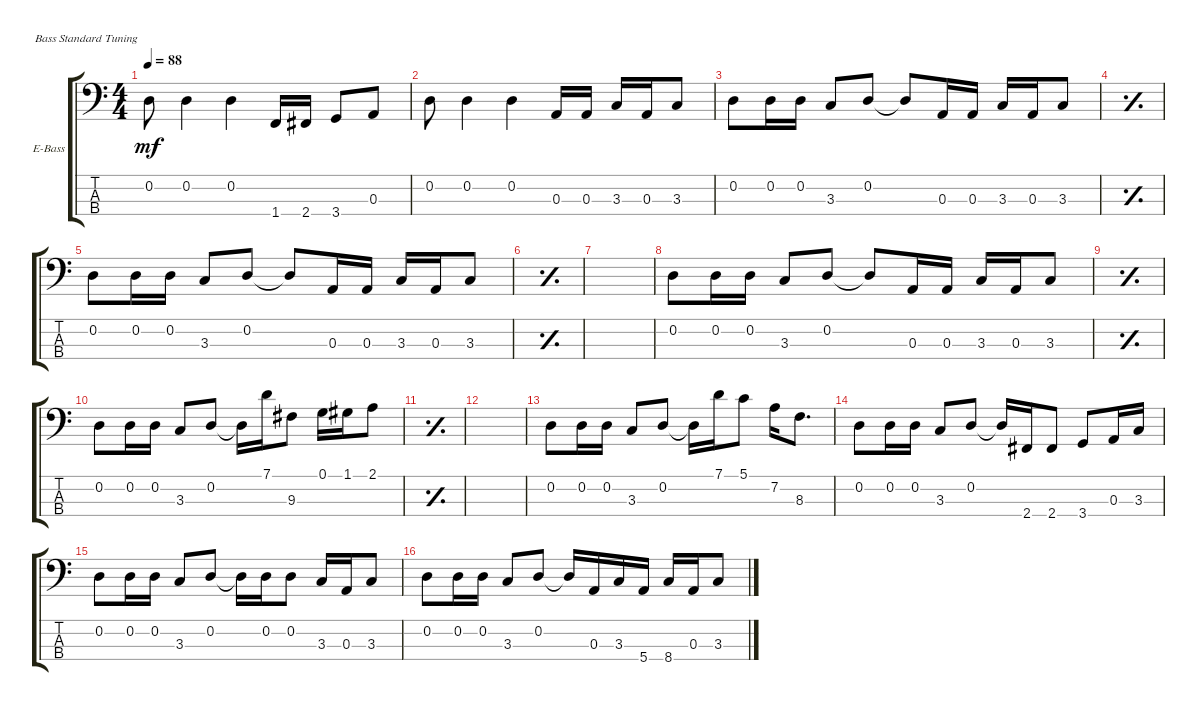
\defaultSystemsLayout 4
\bracketExtendMode groupsimilarinstruments
\firstSystemTrackNameOrientation horizontal
\otherSystemsTrackNameOrientation horizontal
\track ("Electric Bass" "E-Bass") {instrument electricbassfinger}
\staff {score tabs}
\tuning (G2 D2 A1 E1)
\ts (4 4)
\tempo 88
\clef f4
\ks c
0.2.8{dy mf} 0.2.4 0.2.4 1.4.16 2.4.16 3.4.8 0.3.8 |
0.2.8 0.2.4 0.2.4 0.3.16 0.3.16 3.3.16 0.3.16 3.3.8 |
0.2.8 0.2.16 0.2.16 3.3.8 0.2.8 0.2{t}.8 0.3.16 0.3.16 3.3.16 0.3.16 3.3.8 |
\simile simple
|
\simile none
0.2.8 0.2.16 0.2.16 3.3.8 0.2.8 0.2{t}.8 0.3.16 0.3.16 3.3.16 0.3.16 3.3.8 |
\simile simple
|
|
\simile none
0.2.8 0.2.16 0.2.16 3.3.8 0.2.8 0.2{t}.8 0.3.16 0.3.16 3.3.16 0.3.16 3.3.8 |
\simile simple
|
\simile none
0.2.8 0.2.16 0.2.16 3.3.8 0.2.8 0.2{t}.16 7.1.16 9.3.8 0.1.16 1.1.16 2.1.8 |
\simile simple
|
|
\simile none
0.2.8 0.2.16 0.2.16 3.3.8 0.2.8 0.2{t}.16 7.1.16 5.1.8 7.2.16 8.3.8{d} |
0.2.8 0.2.16 0.2.16 3.3.8 0.2.8 0.2{t}.16 2.4.16 2.4.8 3.4.8 0.3.16 3.3.16 |
0.2.8 0.2.16 0.2.16 3.3.8 0.2.8 0.2{t}.16 0.2.16 0.2.8 3.3.16 0.3.16 3.3.8 |
0.2.8 0.2.16 0.2.16 3.3.8 0.2.8 0.2{t}.16 0.3.16 3.3.16 5.4.16 8.4.16 0.3.16 3.3.8
